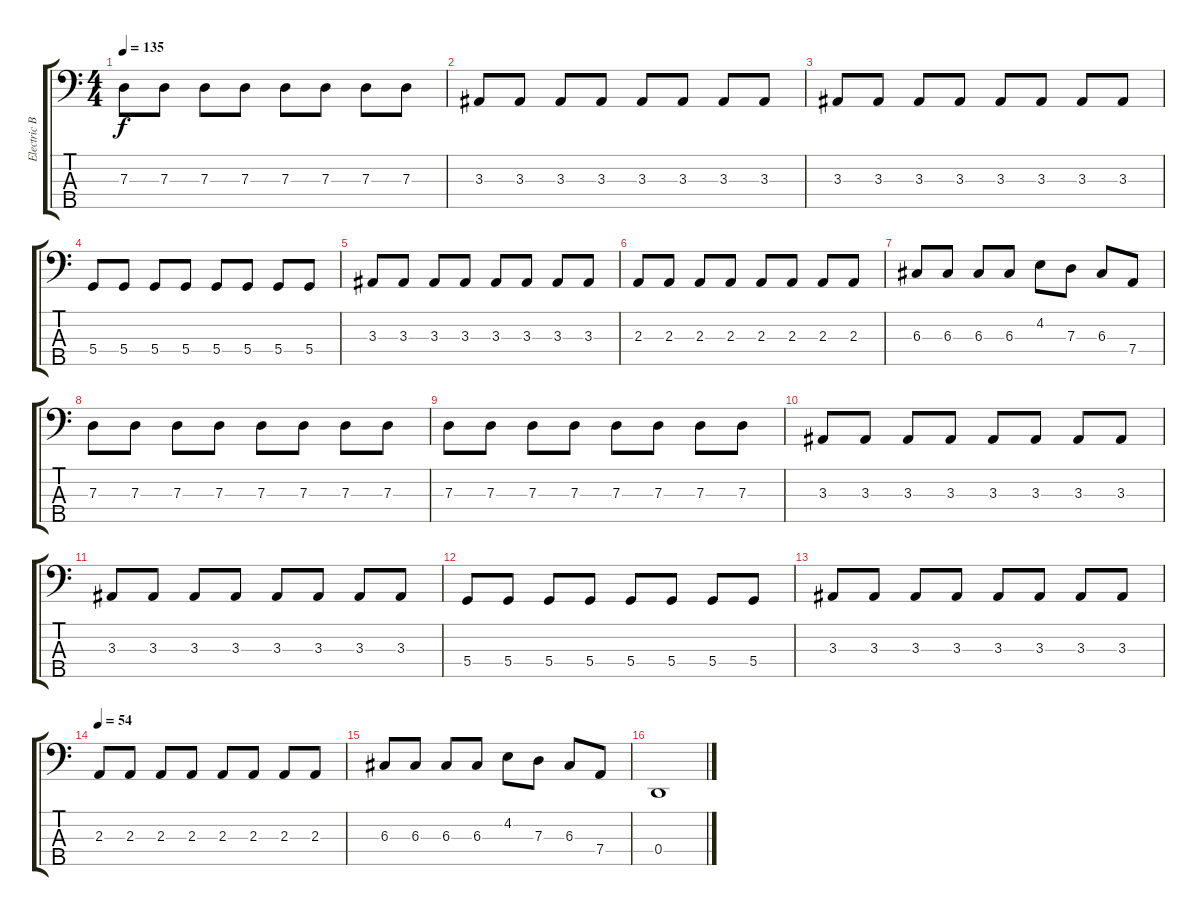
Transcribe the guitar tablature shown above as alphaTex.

\track ("Electric Bass" "Electric B") {instrument electricbasspick}
\staff {score tabs}
\tuning (F2 C2 G1 D1 A0) {hide}
\ts (4 4)
\tempo 135
\clef f4
\ks c
7.3.8{dy f} 7.3.8 7.3.8 7.3.8 7.3.8 7.3.8 7.3.8 7.3.8 |
3.3.8 3.3.8 3.3.8 3.3.8 3.3.8 3.3.8 3.3.8 3.3.8 |
3.3.8 3.3.8 3.3.8 3.3.8 3.3.8 3.3.8 3.3.8 3.3.8 |
5.4.8 5.4.8 5.4.8 5.4.8 5.4.8 5.4.8 5.4.8 5.4.8 |
3.3.8 3.3.8 3.3.8 3.3.8 3.3.8 3.3.8 3.3.8 3.3.8 |
2.3.8 2.3.8 2.3.8 2.3.8 2.3.8 2.3.8 2.3.8 2.3.8 |
6.3.8 6.3.8 6.3.8 6.3.8 4.2.8 7.3.8 6.3.8 7.4.8 |
7.3.8 7.3.8 7.3.8 7.3.8 7.3.8 7.3.8 7.3.8 7.3.8 |
7.3.8 7.3.8 7.3.8 7.3.8 7.3.8 7.3.8 7.3.8 7.3.8 |
3.3.8 3.3.8 3.3.8 3.3.8 3.3.8 3.3.8 3.3.8 3.3.8 |
3.3.8 3.3.8 3.3.8 3.3.8 3.3.8 3.3.8 3.3.8 3.3.8 |
5.4.8 5.4.8 5.4.8 5.4.8 5.4.8 5.4.8 5.4.8 5.4.8 |
3.3.8 3.3.8 3.3.8 3.3.8 3.3.8 3.3.8 3.3.8 3.3.8 |
\tempo 54
2.3.8 2.3.8 2.3.8 2.3.8 2.3.8 2.3.8 2.3.8 2.3.8 |
6.3.8 6.3.8 6.3.8 6.3.8 4.2.8 7.3.8 6.3.8 7.4.8 |
0.4.1
